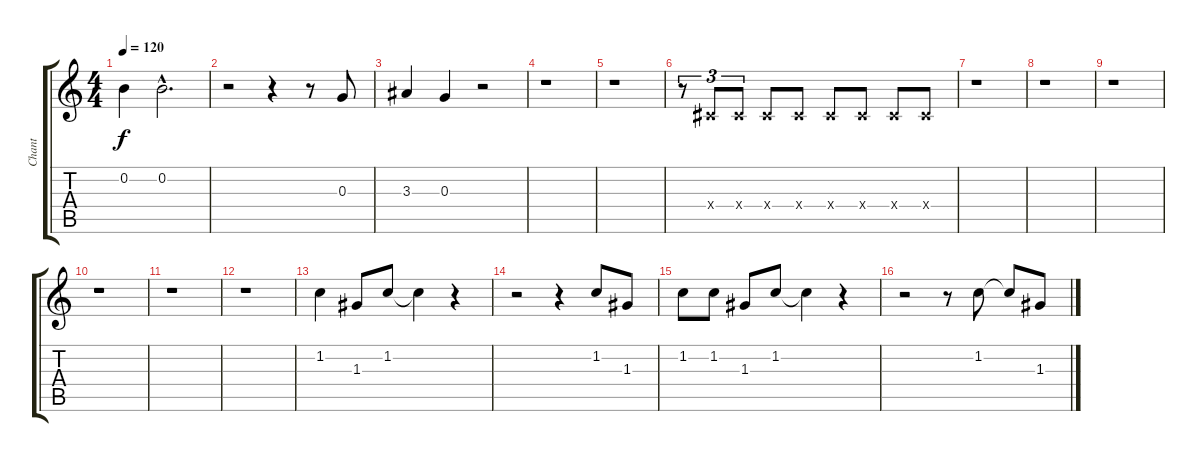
\track ("Chant" "Chant") {instrument electricguitarclean}
\staff {score tabs}
\tuning (E4 B3 G3 D3 A2 E2) {hide}
\ts (4 4)
\tempo 120
\clef g2
\ks c
0.2.4{dy f} 0.2{hac}.2{d} |
r.2 r.4 r.8 0.3.8 |
3.3.4 0.3.4 r.2 |
r.1 |
r.1 |
r.8{tu (3 2)} -1.4{x}.8{tu (3 2)} -1.4{x}.8{tu (3 2)} -1.4{x}.8 -1.4{x}.8 -1.4{x}.8 -1.4{x}.8 -1.4{x}.8 -1.4{x}.8 |
r.1 |
r.1 |
r.1 |
r.1 |
r.1 |
r.1 |
1.2.4 1.3.8 1.2.8 1.2{t}.4 r.4 |
r.2 r.4 1.2.8 1.3.8 |
1.2.8 1.2.8 1.3.8 1.2.8 1.2{t}.4 r.4 |
r.2 r.8 1.2.8 1.2{t}.8 1.3.8
